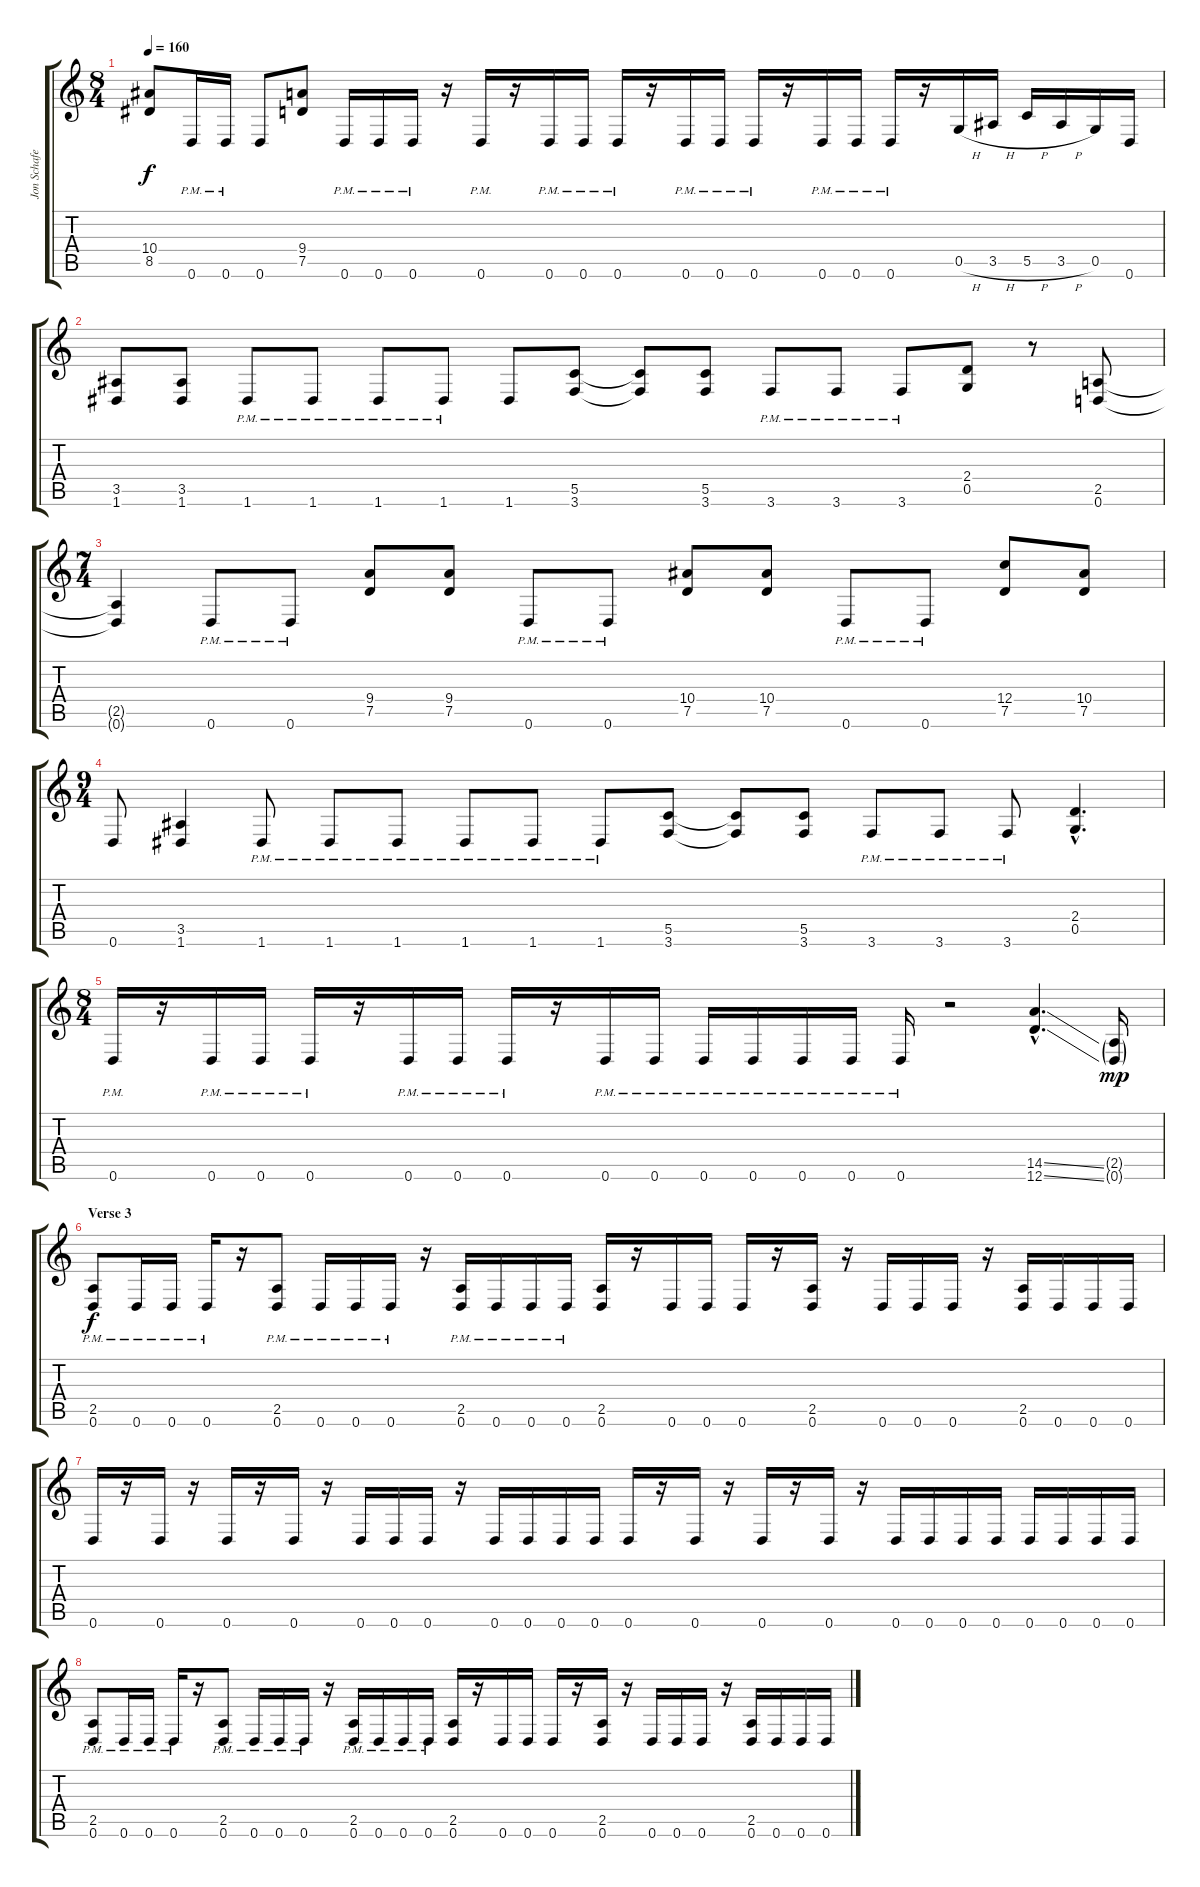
\track ("Jon Schafer" "Jon Schafe") {instrument distortionguitar}
\staff {score tabs}
\tuning (D4 A3 F3 C3 G2 D2) {hide}
\ts (8 4)
\tempo 160
\clef g2
\ks c
(10.4 8.5).8{dy f} 0.6{pm}.16 0.6{pm}.16 0.6.8 (9.4 7.5).8 0.6{pm}.16 0.6{pm}.16 0.6{pm}.16 r.16 0.6{pm}.16 r.16 0.6{pm}.16 0.6{pm}.16 0.6{pm}.16 r.16 0.6{pm}.16 0.6{pm}.16 0.6{pm}.16 r.16 0.6{pm}.16 0.6{pm}.16 0.6{pm}.16 r.16 0.5{h}.16 3.5{h}.16 5.5{h}.16 3.5{h}.16 0.5.16 0.6.16 |
(3.5 1.6).8 (3.5 1.6).8 1.6{pm}.8 1.6{pm}.8 1.6{pm}.8 1.6{pm}.8 1.6.8 (5.5 3.6).8 (5.5{t} 3.6{t}).8 (5.5 3.6).8 3.6{pm}.8 3.6{pm}.8 3.6{pm}.8 (2.4 0.5).8 r.8 (2.5 0.6).8 |
\ts (7 4)
(2.5{t} 0.6{t}).4 0.6{pm}.8 0.6{pm}.8 (9.4 7.5).8 (9.4 7.5).8 0.6{pm}.8 0.6{pm}.8 (10.4 7.5).8 (10.4 7.5).8 0.6{pm}.8 0.6{pm}.8 (12.4 7.5).8 (10.4 7.5).8 |
\ts (9 4)
0.6.8 (3.5 1.6).4 1.6{pm}.8 1.6{pm}.8 1.6{pm}.8 1.6{pm}.8 1.6{pm}.8 1.6{pm}.8 (5.5 3.6).8 (5.5{t} 3.6{t}).8 (5.5 3.6).8 3.6{pm}.8 3.6{pm}.8 3.6{pm}.8 (2.4{hac} 0.5{hac}).4{d} |
\ts (8 4)
0.6{pm}.16 r.16 0.6{pm}.16 0.6{pm}.16 0.6{pm}.16 r.16 0.6{pm}.16 0.6{pm}.16 0.6{pm}.16 r.16 0.6{pm}.16 0.6{pm}.16 0.6{pm}.16 0.6{pm}.16 0.6{pm}.16 0.6{pm}.16 0.6{pm}.16 r.2 (14.5{ss hac} 12.6{ss hac}).4{d} (2.5{g} 0.6{g}).16{dy mp} |
\section ("" "Verse 3")
(2.5{pm} 0.6{pm}).8{dy f} 0.6{pm}.16 0.6{pm}.16 0.6{pm}.16 r.16 (2.5{pm} 0.6{pm}).8 0.6{pm}.16 0.6{pm}.16 0.6{pm}.16 r.16 (2.5{pm} 0.6{pm}).16 0.6{pm}.16 0.6{pm}.16 0.6{pm}.16 (2.5 0.6).16 r.16 0.6.16 0.6.16 0.6.16 r.16 (2.5 0.6).16 r.16 0.6.16 0.6.16 0.6.16 r.16 (2.5 0.6).16 0.6.16 0.6.16 0.6.16 |
0.6.16 r.16 0.6.16 r.16 0.6.16 r.16 0.6.16 r.16 0.6.16 0.6.16 0.6.16 r.16 0.6.16 0.6.16 0.6.16 0.6.16 0.6.16 r.16 0.6.16 r.16 0.6.16 r.16 0.6.16 r.16 0.6.16 0.6.16 0.6.16 0.6.16 0.6.16 0.6.16 0.6.16 0.6.16 |
(2.5{pm} 0.6{pm}).8 0.6{pm}.16 0.6{pm}.16 0.6{pm}.16 r.16 (2.5{pm} 0.6{pm}).8 0.6{pm}.16 0.6{pm}.16 0.6{pm}.16 r.16 (2.5{pm} 0.6{pm}).16 0.6{pm}.16 0.6{pm}.16 0.6{pm}.16 (2.5 0.6).16 r.16 0.6.16 0.6.16 0.6.16 r.16 (2.5 0.6).16 r.16 0.6.16 0.6.16 0.6.16 r.16 (2.5 0.6).16 0.6.16 0.6.16 0.6.16
